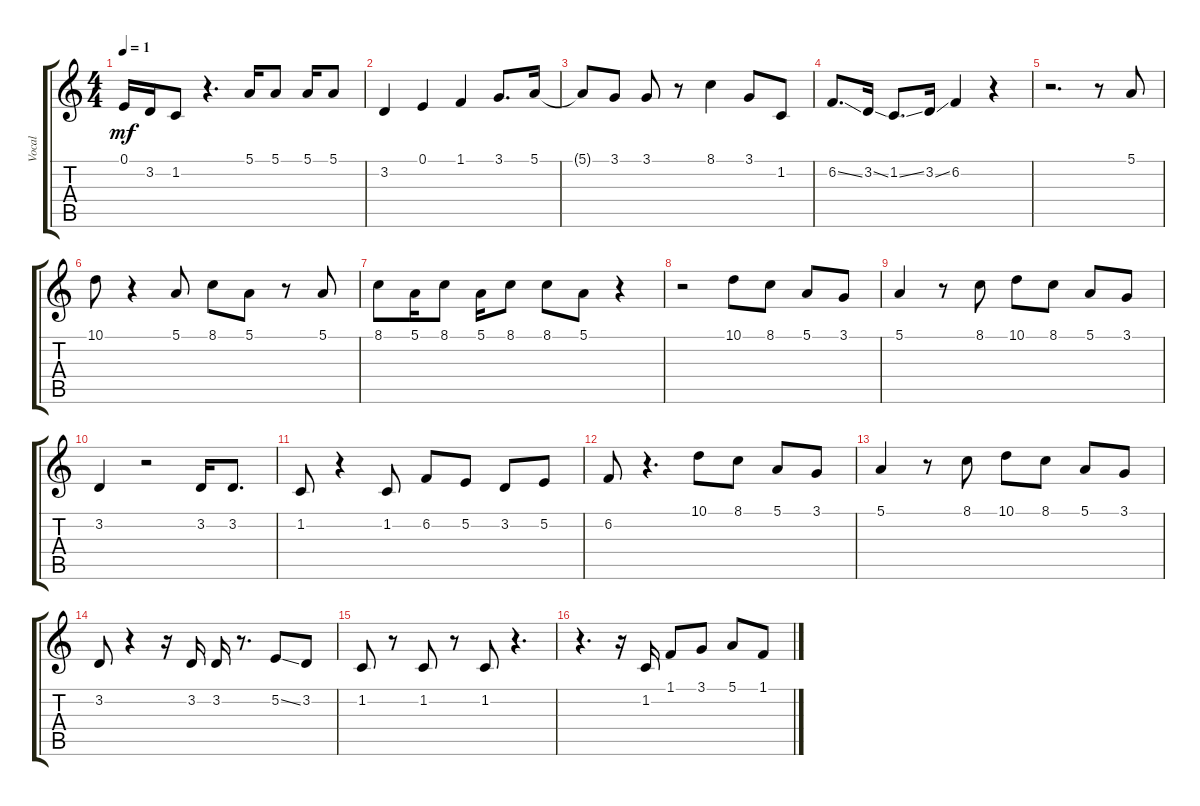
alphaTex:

\track ("Vocal" "Vocal") {instrument lead6voice}
\staff {score tabs}
\tuning (E4 B3 G3 D3 A2 E2) {hide}
\ts (4 4)
\tempo 1
\clef g2
\ks c
0.1{t}.16{dy mf} 3.2.16 1.2.8 r.4{d} 5.1.16 5.1.8 5.1.16 5.1.8 |
3.2.4 0.1.4 1.1.4 3.1.8{d} 5.1.16 |
5.1{t}.8 3.1.8 3.1.8 r.8 8.1.4 3.1.8 1.2.8 |
6.2{ss}.8{d} 3.2{ss}.16 1.2{ss}.8{d} 3.2{ss}.16 6.2.4 r.4 |
r.2{d} r.8 5.1.8 |
10.1.8 r.4 5.1.8 8.1.8 5.1.8 r.8 5.1.8 |
8.1.8 5.1.16 8.1.8 5.1.16 8.1.8 8.1.8 5.1.8 r.4 |
r.2 10.1.8 8.1.8 5.1.8 3.1.8 |
5.1.4 r.8 8.1.8 10.1.8 8.1.8 5.1.8 3.1.8 |
3.2.4 r.2 3.2.16 3.2.8{d} |
1.2.8 r.4 1.2.8 6.2.8 5.2.8 3.2.8 5.2.8 |
6.2.8 r.4{d} 10.1.8 8.1.8 5.1.8 3.1.8 |
5.1.4 r.8 8.1.8 10.1.8 8.1.8 5.1.8 3.1.8 |
3.2.8 r.4 r.16 3.2.16 3.2.16 r.8{d} 5.2{ss}.8 3.2.8 |
1.2.8 r.8 1.2.8 r.8 1.2.8 r.4{d} |
r.4{d} r.16 1.2.16 1.1.8 3.1.8 5.1.8 1.1.8
